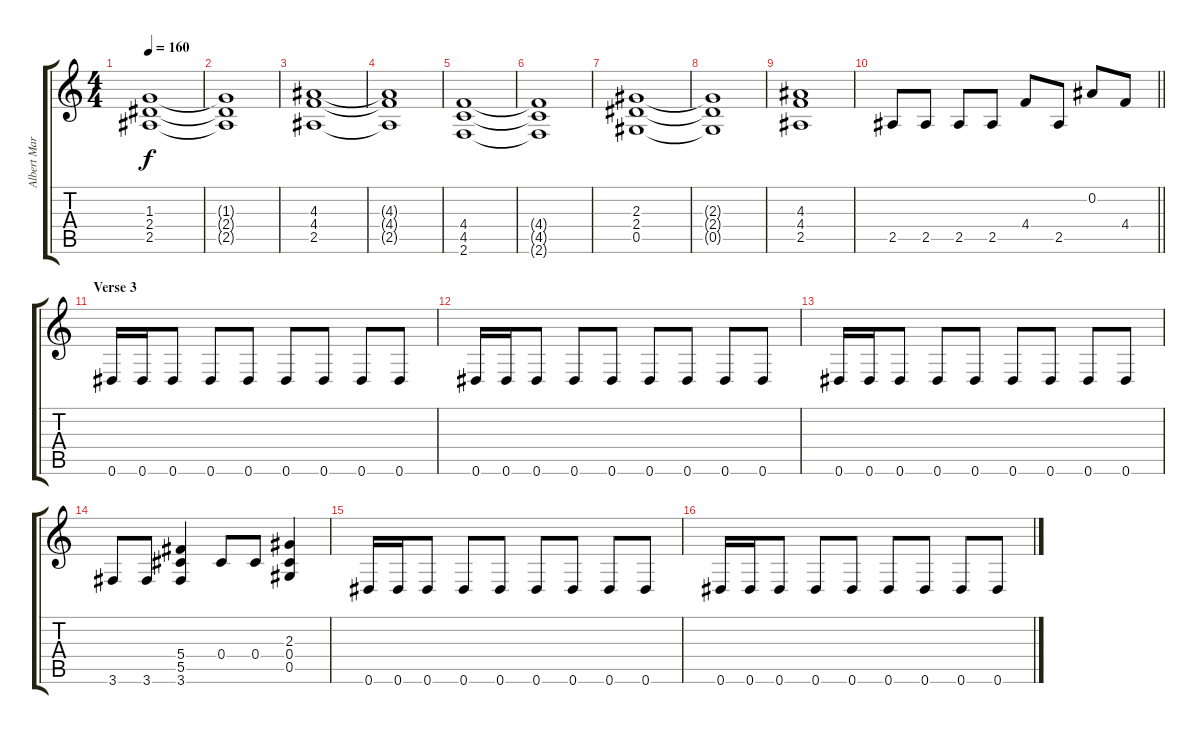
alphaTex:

\track ("Albert Maroto" "Albert Mar") {instrument overdrivenguitar}
\staff {score tabs}
\tuning (Eb4 Bb3 Gb3 Db3 Ab2 Eb2) {hide}
\ts (4 4)
\tempo 160
\clef g2
\ks c
(1.3 2.4 2.5).1{dy f} |
(1.3{t} 2.4{t} 2.5{t}).1 |
(4.3 4.4 2.5).1 |
(4.3{t} 4.4{t} 2.5{t}).1 |
(4.4 4.5 2.6).1 |
(4.4{t} 4.5{t} 2.6{t}).1 |
(2.3 2.4 0.5).1 |
(2.3{t} 2.4{t} 0.5{t}).1 |
(4.3 4.4 2.5).1 |
\barLineRight lightlight
2.5.8 2.5.8 2.5.8 2.5.8 4.4.8 2.5.8 0.2.8 4.4.8 |
\section ("" "Verse 3")
0.6.16 0.6.16 0.6.8 0.6.8 0.6.8 0.6.8 0.6.8 0.6.8 0.6.8 |
0.6.16 0.6.16 0.6.8 0.6.8 0.6.8 0.6.8 0.6.8 0.6.8 0.6.8 |
0.6.16 0.6.16 0.6.8 0.6.8 0.6.8 0.6.8 0.6.8 0.6.8 0.6.8 |
3.6.8 3.6.8 (5.4 5.5 3.6).4 0.4.8 0.4.8 (2.3 0.4 0.5).4 |
0.6.16 0.6.16 0.6.8 0.6.8 0.6.8 0.6.8 0.6.8 0.6.8 0.6.8 |
0.6.16 0.6.16 0.6.8 0.6.8 0.6.8 0.6.8 0.6.8 0.6.8 0.6.8
